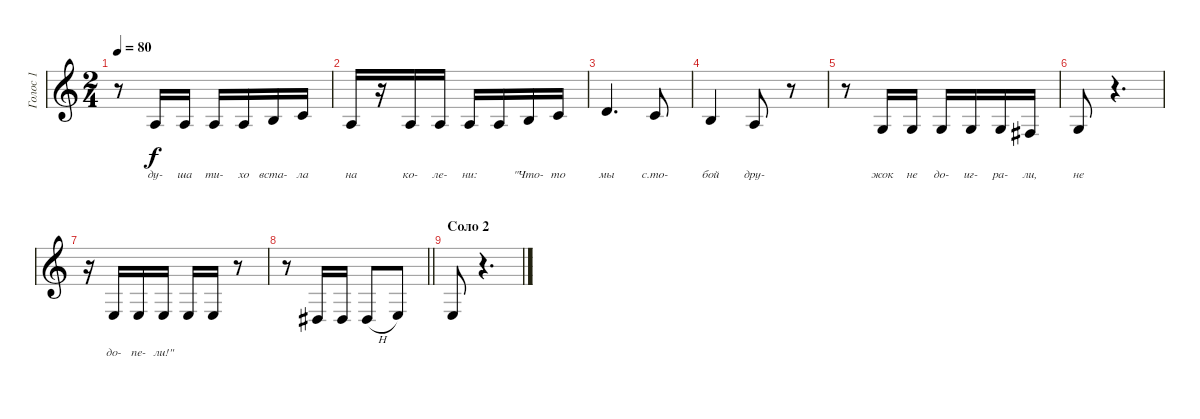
\track ("Голос 1" "Голос 1") {instrument tenorsax}
\staff {score}
\tuning (E4 B3 G3 D3 A2 E2) {hide}
\ts (2 4)
\tempo 80
\clef g2
\ks c
r.8{dy f} 7.4.16{lyrics (0 "ду-") lyrics (1 "") lyrics (2 "") lyrics (3 "") lyrics (4 "")} 7.4.16{lyrics (0 "ша") lyrics (1 "") lyrics (2 "") lyrics (3 "") lyrics (4 "")} 7.4.16{lyrics (0 "ти-") lyrics (1 "") lyrics (2 "") lyrics (3 "") lyrics (4 "")} 7.4.16{lyrics (0 "хо") lyrics (1 "") lyrics (2 "") lyrics (3 "") lyrics (4 "")} 9.4.16{lyrics (0 "вста-") lyrics (1 "") lyrics (2 "") lyrics (3 "") lyrics (4 "")} 10.4.16{lyrics (0 "ла") lyrics (1 "") lyrics (2 "") lyrics (3 "") lyrics (4 "")} |
7.4.16{lyrics (0 "на") lyrics (1 "") lyrics (2 "") lyrics (3 "") lyrics (4 "")} r.16 7.4.16{lyrics (0 "ко-") lyrics (1 "") lyrics (2 "") lyrics (3 "") lyrics (4 "")} 7.4.16{lyrics (0 "ле-") lyrics (1 "") lyrics (2 "") lyrics (3 "") lyrics (4 "")} 7.4.16{lyrics (0 "ни:") lyrics (1 "") lyrics (2 "") lyrics (3 "") lyrics (4 "")} 7.4.16{lyrics (0 "") lyrics (1 "") lyrics (2 "") lyrics (3 "") lyrics (4 "")} 9.4.16{lyrics (0 "\"Что-") lyrics (1 "") lyrics (2 "") lyrics (3 "") lyrics (4 "")} 10.4.16{lyrics (0 "то") lyrics (1 "") lyrics (2 "") lyrics (3 "") lyrics (4 "")} |
12.4.4{d lyrics (0 "мы") lyrics (1 "") lyrics (2 "") lyrics (3 "") lyrics (4 "")} 10.4.8{lyrics (0 "с.то-") lyrics (1 "") lyrics (2 "") lyrics (3 "") lyrics (4 "")} |
9.4.4{lyrics (0 "бой") lyrics (1 "") lyrics (2 "") lyrics (3 "") lyrics (4 "")} 7.4.8{lyrics (0 "дру-") lyrics (1 "") lyrics (2 "") lyrics (3 "") lyrics (4 "")} r.8 |
r.8 5.4.16{lyrics (0 "жок") lyrics (1 "") lyrics (2 "") lyrics (3 "") lyrics (4 "")} 5.4.16{lyrics (0 "не") lyrics (1 "") lyrics (2 "") lyrics (3 "") lyrics (4 "")} 5.4.16{lyrics (0 "до-") lyrics (1 "") lyrics (2 "") lyrics (3 "") lyrics (4 "")} 5.4.16{lyrics (0 "иг-") lyrics (1 "") lyrics (2 "") lyrics (3 "") lyrics (4 "")} 5.4.16{lyrics (0 "ра-") lyrics (1 "") lyrics (2 "") lyrics (3 "") lyrics (4 "")} 4.4.16{lyrics (0 "ли,") lyrics (1 "") lyrics (2 "") lyrics (3 "") lyrics (4 "")} |
5.4.8{lyrics (0 "не") lyrics (1 "") lyrics (2 "") lyrics (3 "") lyrics (4 "")} r.4{d} |
r.16 2.4.16{lyrics (0 "до-") lyrics (1 "") lyrics (2 "") lyrics (3 "") lyrics (4 "")} 2.4.16{lyrics (0 "пе-") lyrics (1 "") lyrics (2 "") lyrics (3 "") lyrics (4 "")} 2.4.16{lyrics (0 "ли!\"") lyrics (1 "") lyrics (2 "") lyrics (3 "") lyrics (4 "")} 2.4.16 2.4.16 r.8 |
\barLineRight lightlight
r.8 1.4.16 1.4.16 1.4{h}.8 2.4.8 |
\section ("" "Соло 2")
2.4.8 r.4{d}
